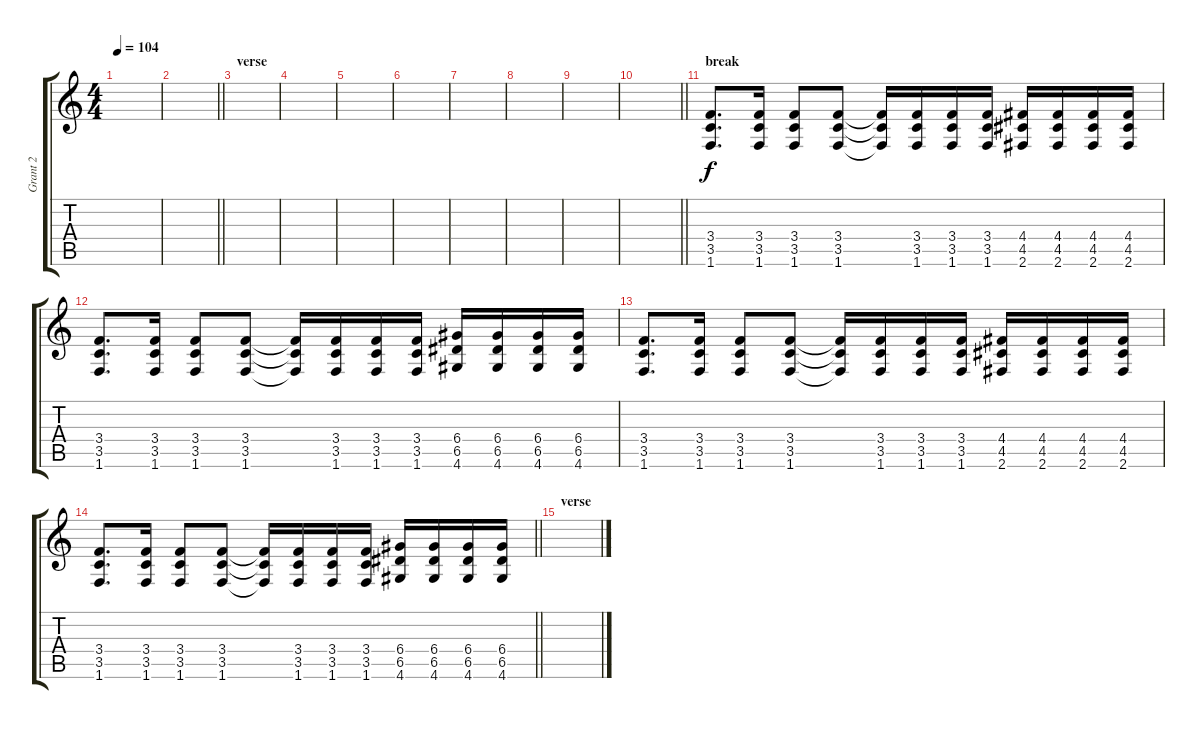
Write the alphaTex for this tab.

\track ("Grant 2" "Grant 2") {instrument overdrivenguitar}
\staff {score tabs}
\tuning (E4 B3 G3 D3 A2 E2) {hide}
\ts (4 4)
\tempo 104
\clef g2
\ks c
|
\barLineRight lightlight
|
\section ("" "verse")
|
|
|
|
|
|
|
\barLineRight lightlight
|
\section ("" "break")
(3.4 3.5 1.6).8{d instrument overdrivenguitar} (3.4 3.5 1.6).16 (3.4 3.5 1.6).8 (3.4 3.5 1.6).8 (3.4{t} 3.5{t} 1.6{t}).16 (3.4 3.5 1.6).16 (3.4 3.5 1.6).16 (3.4 3.5 1.6).16 (4.4 4.5 2.6).16 (4.4 4.5 2.6).16 (4.4 4.5 2.6).16 (4.4 4.5 2.6).16 |
(3.4 3.5 1.6).8{d} (3.4 3.5 1.6).16 (3.4 3.5 1.6).8 (3.4 3.5 1.6).8 (3.4{t} 3.5{t} 1.6{t}).16 (3.4 3.5 1.6).16 (3.4 3.5 1.6).16 (3.4 3.5 1.6).16 (6.4 6.5 4.6).16 (6.4 6.5 4.6).16 (6.4 6.5 4.6).16 (6.4 6.5 4.6).16 |
(3.4 3.5 1.6).8{d} (3.4 3.5 1.6).16 (3.4 3.5 1.6).8 (3.4 3.5 1.6).8 (3.4{t} 3.5{t} 1.6{t}).16 (3.4 3.5 1.6).16 (3.4 3.5 1.6).16 (3.4 3.5 1.6).16 (4.4 4.5 2.6).16 (4.4 4.5 2.6).16 (4.4 4.5 2.6).16 (4.4 4.5 2.6).16 |
\barLineRight lightlight
(3.4 3.5 1.6).8{d} (3.4 3.5 1.6).16 (3.4 3.5 1.6).8 (3.4 3.5 1.6).8 (3.4{t} 3.5{t} 1.6{t}).16 (3.4 3.5 1.6).16 (3.4 3.5 1.6).16 (3.4 3.5 1.6).16 (6.4 6.5 4.6).16 (6.4 6.5 4.6).16 (6.4 6.5 4.6).16 (6.4 6.5 4.6).16 |
\section ("" "verse")
